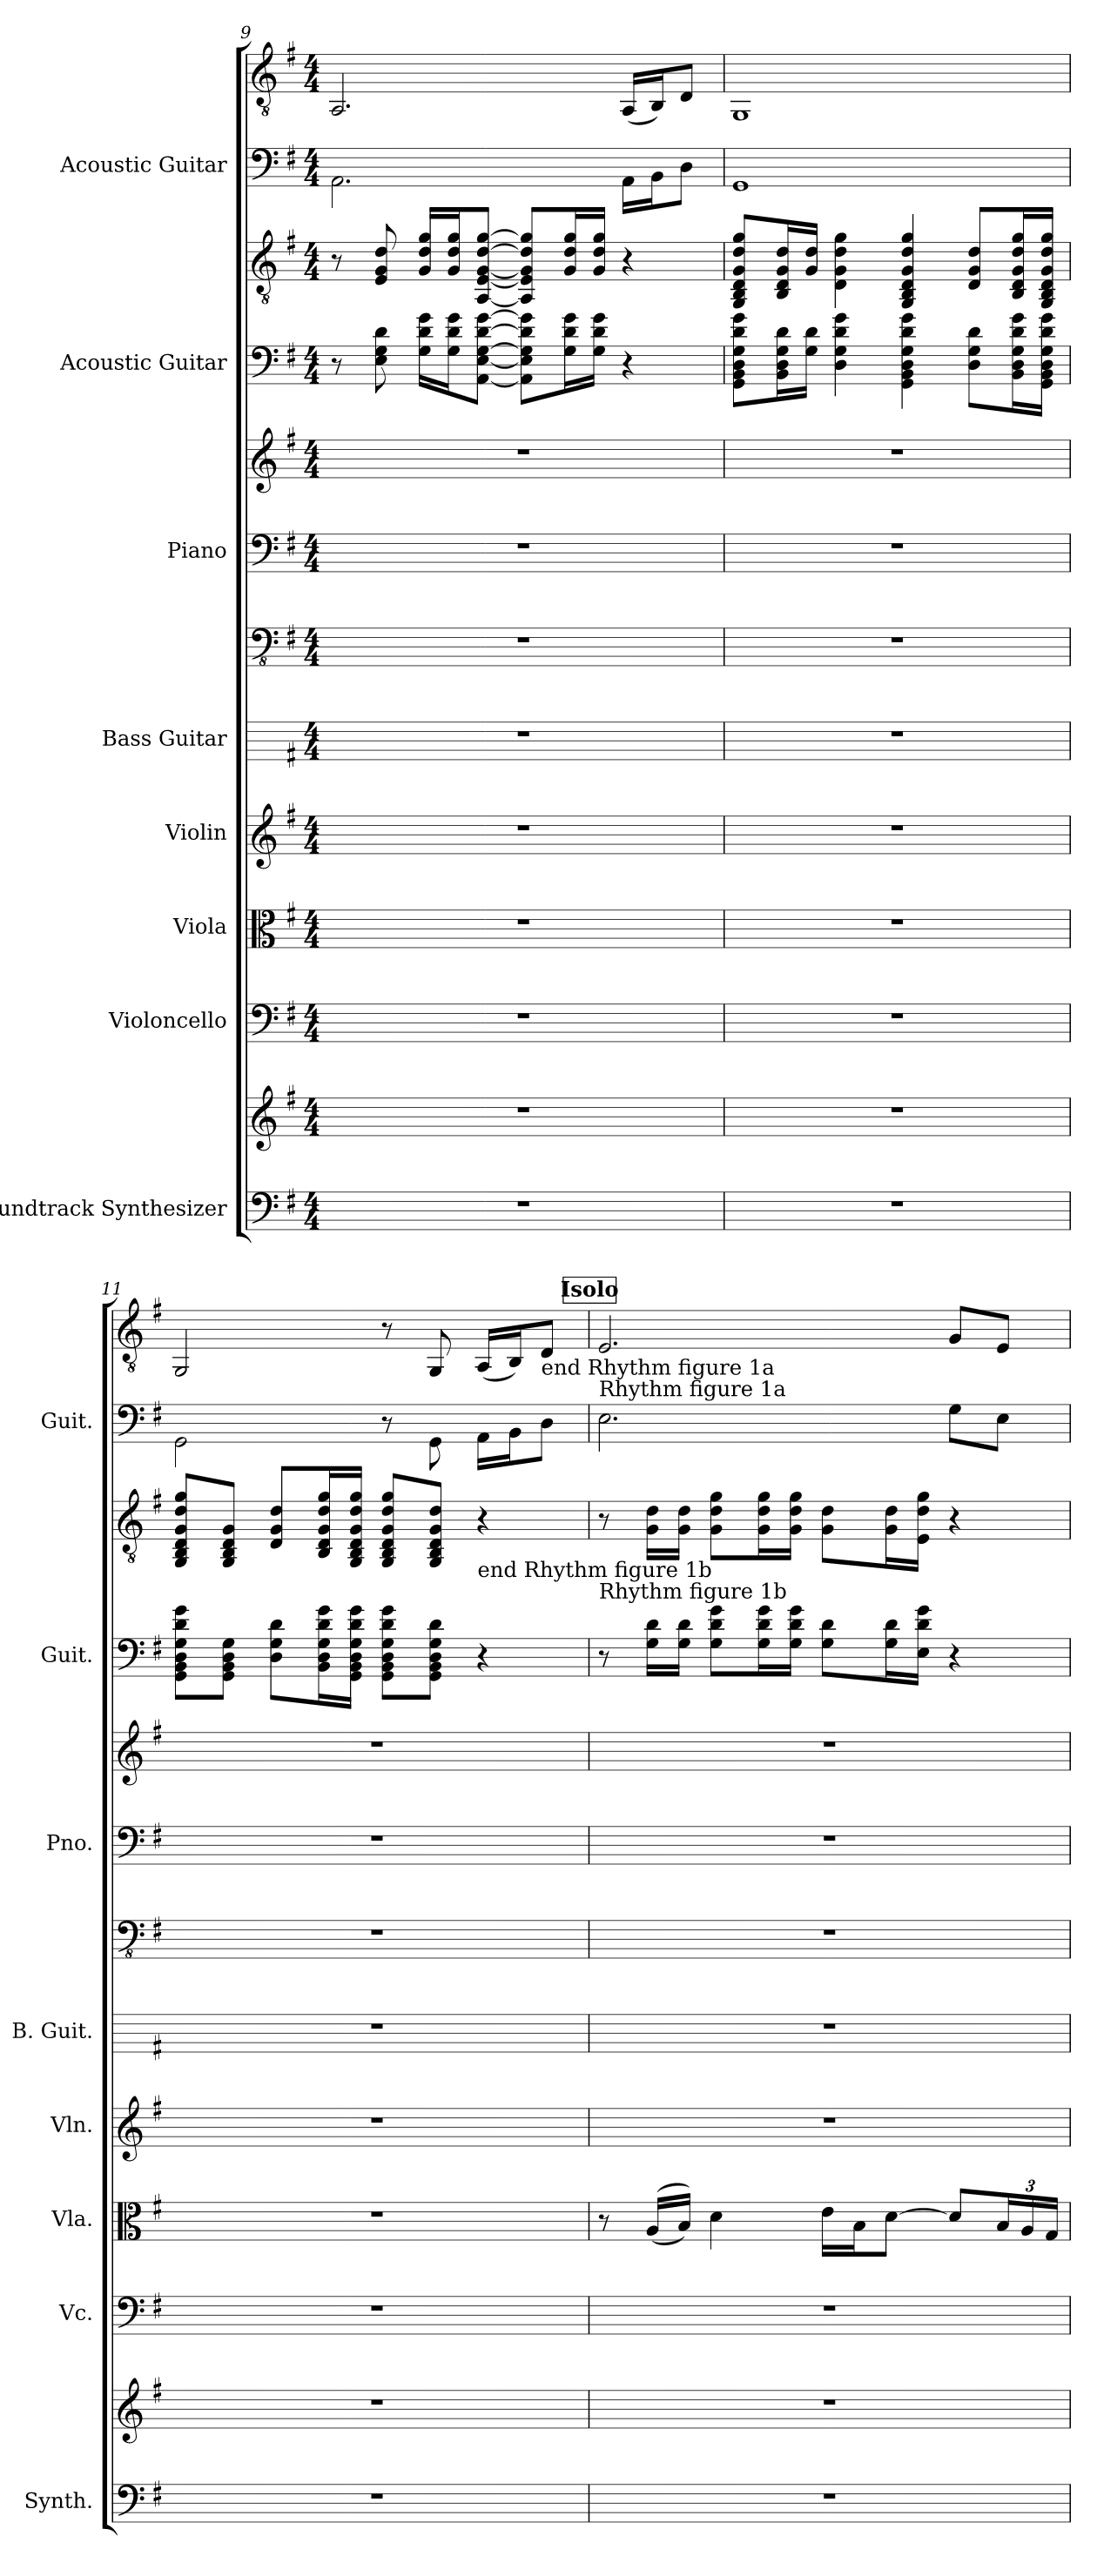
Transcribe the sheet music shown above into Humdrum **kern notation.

**kern	**kern	**kern	**kern	**dynam	**kern	**kern	**kern	**kern	**kern	**kern	**kern	**kern	**kern
*part8	*part8	*part7	*part6	*part6	*part5	*part4	*part4	*part3	*part3	*part2	*part2	*part1	*part1
*staff13	*staff12	*staff11	*staff10	*staff10	*staff9	*staff8	*staff7	*staff6	*staff5	*staff4	*staff3	*staff2	*staff1
*I"Soundtrack Synthesizer	*	*I"Violoncello	*I"Viola	*	*I"Violin	*I"Bass Guitar	*	*I"Piano	*	*I"Acoustic Guitar	*	*I"Acoustic Guitar	*
*I'Synth.	*	*I'Vc.	*I'Vla.	*	*I'Vln.	*I'B. Guit.	*	*I'Pno.	*	*I'Guit.	*	*I'Guit.	*
*clefF4	*clefG2	*clefF4	*clefC3	*	*clefG2	*	*clefFv4	*clefF4	*clefG2	*	*clefGv2	*	*clefGv2
*k[f#]	*k[f#]	*k[f#]	*k[f#]	*	*k[f#]	*k[f#]	*k[f#]	*k[f#]	*k[f#]	*k[f#]	*k[f#]	*k[f#]	*k[f#]
*M4/4	*M4/4	*M4/4	*M4/4	*	*M4/4	*M4/4	*M4/4	*M4/4	*M4/4	*M4/4	*M4/4	*M4/4	*M4/4
=9	=9	=9	=9	=9	=9	=9	=9	=9	=9	=9	=9	=9	=9
1r	1r	1r	1r	.	1r	1r	1r	1r	1r	8r	8r	2.AA\	2.AA/
.	.	.	.	.	.	.	.	.	.	8E\ 8G\ 8d\	8E/ 8G/ 8d/	.	.
.	.	.	.	.	.	.	.	.	.	16G\ 16d\ 16g\LL	16G/ 16d/ 16g/LL	.	.
.	.	.	.	.	.	.	.	.	.	16G\ 16d\ 16g\J	16G/ 16d/ 16g/J	.	.
.	.	.	.	.	.	.	.	.	.	[8AA\ [8E\ [8G\ [8d\ [8g\J	[8AA/ [8E/ [8G/ [8d/ [8g/J	.	.
.	.	.	.	.	.	.	.	.	.	8AA\] 8E\] 8G\] 8d\] 8g\]L	8AA/] 8E/] 8G/] 8d/] 8g/]L	.	.
.	.	.	.	.	.	.	.	.	.	16G\ 16d\ 16g\L	16G/ 16d/ 16g/L	.	.
.	.	.	.	.	.	.	.	.	.	16G\ 16d\ 16g\JJ	16G/ 16d/ 16g/JJ	.	.
.	.	.	.	.	.	.	.	.	.	4r	4r	16AA\LL	(16AA/LL
.	.	.	.	.	.	.	.	.	.	.	.	16BB\J	16BB/J)
.	.	.	.	.	.	.	.	.	.	.	.	8D\J	8D/J
!!LO:PB:g=z
=10	=10	=10	=10	=10	=10	=10	=10	=10	=10	=10	=10	=10	=10
1r	1r	1r	1r	.	1r	1r	1r	1r	1r	8GG\ 8BB\ 8D\ 8G\ 8d\ 8g\L	8GG/ 8BB/ 8D/ 8G/ 8d/ 8g/L	1GG	1GG
.	.	.	.	.	.	.	.	.	.	16BB\ 16D\ 16G\ 16d\L	16BB/ 16D/ 16G/ 16d/L	.	.
.	.	.	.	.	.	.	.	.	.	16G\ 16d\JJ	16G/ 16d/JJ	.	.
.	.	.	.	.	.	.	.	.	.	4D\ 4G\ 4d\ 4g\	4D\ 4G\ 4d\ 4g\	.	.
.	.	.	.	.	.	.	.	.	.	4GG\ 4BB\ 4D\ 4G\ 4d\ 4g\	4GG/ 4BB/ 4D/ 4G/ 4d/ 4g/	.	.
.	.	.	.	.	.	.	.	.	.	8D\ 8G\ 8d\L	8D/ 8G/ 8d/L	.	.
.	.	.	.	.	.	.	.	.	.	16BB\ 16D\ 16G\ 16d\ 16g\L	16BB/ 16D/ 16G/ 16d/ 16g/L	.	.
.	.	.	.	.	.	.	.	.	.	16GG\ 16BB\ 16D\ 16G\ 16d\ 16g\JJ	16GG/ 16BB/ 16D/ 16G/ 16d/ 16g/JJ	.	.
=11	=11	=11	=11	=11	=11	=11	=11	=11	=11	=11	=11	=11	=11
1r	1r	1r	1r	.	1r	1r	1r	1r	1r	8GG\ 8BB\ 8D\ 8G\ 8d\ 8g\L	8GG/ 8BB/ 8D/ 8G/ 8d/ 8g/L	2GG\	2GG/
.	.	.	.	.	.	.	.	.	.	8GG\ 8BB\ 8D\ 8G\J	8GG/ 8BB/ 8D/ 8G/J	.	.
.	.	.	.	.	.	.	.	.	.	8D\ 8G\ 8d\L	8D/ 8G/ 8d/L	.	.
.	.	.	.	.	.	.	.	.	.	16BB\ 16D\ 16G\ 16d\ 16g\L	16BB/ 16D/ 16G/ 16d/ 16g/L	.	.
.	.	.	.	.	.	.	.	.	.	16GG\ 16BB\ 16D\ 16G\ 16d\ 16g\JJ	16GG/ 16BB/ 16D/ 16G/ 16d/ 16g/JJ	.	.
.	.	.	.	.	.	.	.	.	.	8GG\ 8BB\ 8D\ 8G\ 8d\ 8g\L	8GG/ 8BB/ 8D/ 8G/ 8d/ 8g/L	8r	8r
.	.	.	.	.	.	.	.	.	.	8GG\ 8BB\ 8D\ 8G\ 8d\J	8GG/ 8BB/ 8D/ 8G/ 8d/J	8GG\	8GG/
!	!	!	!	!	!	!	!	!	!	!	!LO:TX:b:t=end Rhythm figure 1b	!	!
.	.	.	.	.	.	.	.	.	.	4r	4r	16AA\LL	(16AA/LL
.	.	.	.	.	.	.	.	.	.	.	.	16BB\J	16BB/J)
!	!	!	!	!	!	!	!	!	!	!	!	!	!LO:TX:b:t=end Rhythm figure 1a
.	.	.	.	.	.	.	.	.	.	.	.	8D\J	8D/J
!!LO:REH:place=s1:a:B:fs=14:t=Isolo
=12	=12	=12	=12	=12	=12	=12	=12	=12	=12	=12	=12	=12	=12
!	!	!	!	!	!	!	!	!	!	!	!	!	!LO:TX:b:t=Rhythm figure 1a
!	!	!	!	!	!	!	!	!	!	!	!LO:TX:b:t=Rhythm figure 1b	!	!
1r	1r	1r	8r	.	1r	1r	1r	1r	1r	8r	8r	2.E\	2.E/
!	!	!	!	!LO:DY:b	!	!	!	!	!	!	!	!	!
!	!	!	!	!LO:DY:n=1:b	!	!	!	!	!	!	!	!	!
.	.	.	((16A/LL	mf mf	.	.	.	.	.	16G\ 16d\LL	16G\ 16d\LL	.	.
.	.	.	16B/JJ))	.	.	.	.	.	.	16G\ 16d\JJ	16G\ 16d\JJ	.	.
.	.	.	4d\	.	.	.	.	.	.	8G\ 8d\ 8g\L	8G\ 8d\ 8g\L	.	.
.	.	.	.	.	.	.	.	.	.	16G\ 16d\ 16g\L	16G\ 16d\ 16g\L	.	.
.	.	.	.	.	.	.	.	.	.	16G\ 16d\ 16g\JJ	16G\ 16d\ 16g\JJ	.	.
.	.	.	16e\LL	.	.	.	.	.	.	8G\ 8d\L	8G\ 8d\L	.	.
.	.	.	16B\J	.	.	.	.	.	.	.	.	.	.
.	.	.	[8d\J	.	.	.	.	.	.	16G\ 16d\L	16G\ 16d\L	.	.
.	.	.	.	.	.	.	.	.	.	16E\ 16d\ 16g\JJ	16E\ 16d\ 16g\JJ	.	.
.	.	.	8d/L]	.	.	.	.	.	.	4r	4r	8G\L	8G/L
*	*	*	*Xbrackettup	*	*	*	*	*	*	*	*	*	*
.	.	.	24B/L	.	.	.	.	.	.	.	.	8E\J	8E/J
.	.	.	24A/	.	.	.	.	.	.	.	.	.	.
.	.	.	24G/JJ	.	.	.	.	.	.	.	.	.	.
=	=	=	=	=	=	=	=	=	=	=	=	=	=
*-	*-	*-	*-	*-	*-	*-	*-	*-	*-	*-	*-	*-	*-
